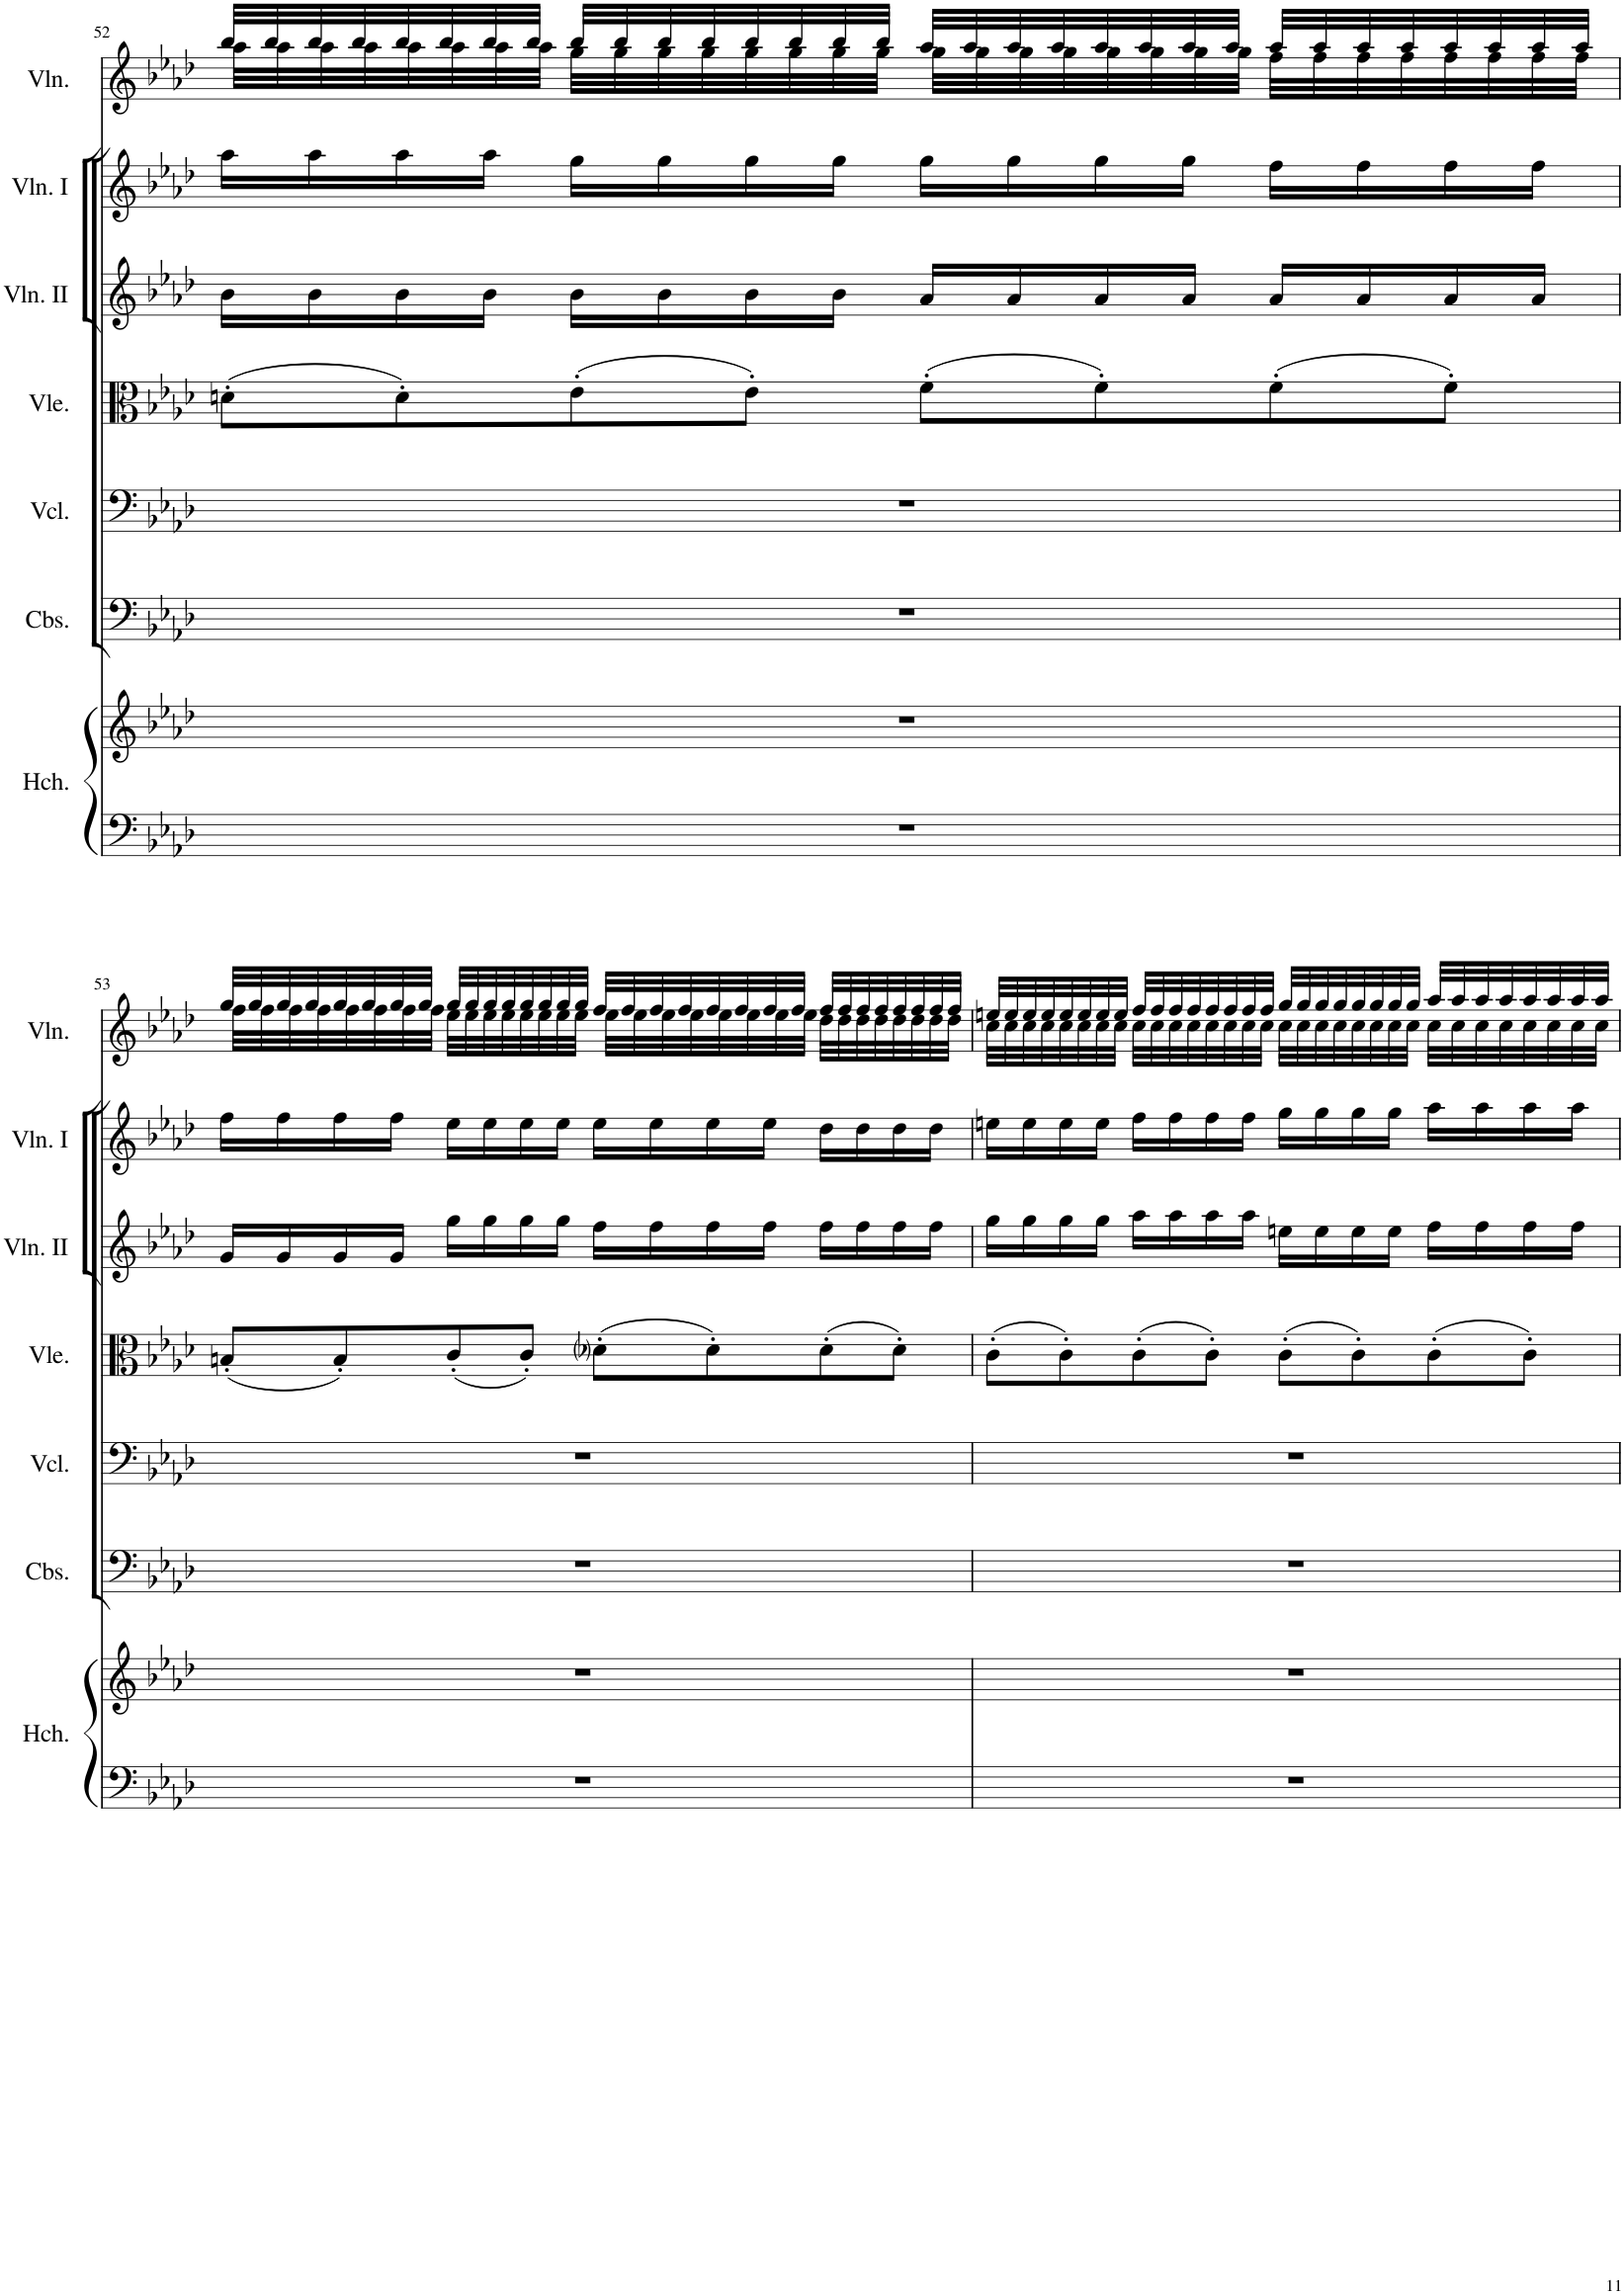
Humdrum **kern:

**kern	**kern	**kern	**kern	**kern	**kern	**kern	**kern
*part7	*part7	*part6	*part5	*part4	*part3	*part2	*part1
*staff8	*staff7	*staff6	*staff5	*staff4	*staff3	*staff2	*staff1
*I"Organ or Harpsichord	*	*I"Contrabassi	*I"Violoncelli	*I"Viole	*I"Violino II	*I"Violino I	*I"Violino principale
*I'Hch.	*	*I'Cbs.	*I'Vcl.	*I'Vle.	*I'Vln. II	*I'Vln. I	*I'Vln.
!!LO:PB:g=z
*clefF4	*clefG2	*clefF4	*clefF4	*clefC3	*clefG2	*clefG2	*clefG2
*	*	*Trd7c12	*	*	*	*	*
*k[b-e-a-d-]	*k[b-e-a-d-]	*k[b-e-a-d-]	*k[b-e-a-d-]	*k[b-e-a-d-]	*k[b-e-a-d-]	*k[b-e-a-d-]	*k[b-e-a-d-]
*M4/4	*M4/4	*M4/4	*M4/4	*M4/4	*M4/4	*M4/4	*M4/4
*met(c)	*met(c)	*met(c)	*met(c)	*met(c)	*met(c)	*met(c)	*met(c)
=52	=52	=52	=52	=52	=52	=52	=52
*	*	*	*	*	*	*	*^
1r	1r	1r	1r	(8dn'\L	16b-\LL	16aa-\LL	32bb-/LLL	32aa-\LLL
.	.	.	.	.	.	.	32bb-/	32aa-\
.	.	.	.	.	16b-\	16aa-\	32bb-/	32aa-\
.	.	.	.	.	.	.	32bb-/	32aa-\
.	.	.	.	8d'\)	16b-\	16aa-\	32bb-/	32aa-\
.	.	.	.	.	.	.	32bb-/	32aa-\
.	.	.	.	.	16b-\JJ	16aa-\JJ	32bb-/	32aa-\
.	.	.	.	.	.	.	32bb-/JJJ	32aa-\JJJ
.	.	.	.	(8e-'\	16b-\LL	16gg\LL	32bb-/LLL	32gg\LLL
.	.	.	.	.	.	.	32bb-/	32gg\
.	.	.	.	.	16b-\	16gg\	32bb-/	32gg\
.	.	.	.	.	.	.	32bb-/	32gg\
.	.	.	.	8e-'\J)	16b-\	16gg\	32bb-/	32gg\
.	.	.	.	.	.	.	32bb-/	32gg\
.	.	.	.	.	16b-\JJ	16gg\JJ	32bb-/	32gg\
.	.	.	.	.	.	.	32bb-/JJJ	32gg\JJJ
.	.	.	.	(8f'\L	16a-/LL	16gg\LL	32aa-/LLL	32gg\LLL
.	.	.	.	.	.	.	32aa-/	32gg\
.	.	.	.	.	16a-/	16gg\	32aa-/	32gg\
.	.	.	.	.	.	.	32aa-/	32gg\
.	.	.	.	8f'\)	16a-/	16gg\	32aa-/	32gg\
.	.	.	.	.	.	.	32aa-/	32gg\
.	.	.	.	.	16a-/JJ	16gg\JJ	32aa-/	32gg\
.	.	.	.	.	.	.	32aa-/JJJ	32gg\JJJ
.	.	.	.	(8f'\	16a-/LL	16ff\LL	32aa-/LLL	32ff\LLL
.	.	.	.	.	.	.	32aa-/	32ff\
.	.	.	.	.	16a-/	16ff\	32aa-/	32ff\
.	.	.	.	.	.	.	32aa-/	32ff\
.	.	.	.	8f'\J)	16a-/	16ff\	32aa-/	32ff\
.	.	.	.	.	.	.	32aa-/	32ff\
.	.	.	.	.	16a-/JJ	16ff\JJ	32aa-/	32ff\
.	.	.	.	.	.	.	32aa-/JJJ	32ff\JJJ
!!LO:LB:g=z	!!
=53	=53	=53	=53	=53	=53	=53	=53	=53
1r	1r	1r	1r	(8Bn'/L	16g/LL	16ff\LL	32gg/LLL	32ff\LLL
.	.	.	.	.	.	.	32gg/	32ff\
.	.	.	.	.	16g/	16ff\	32gg/	32ff\
.	.	.	.	.	.	.	32gg/	32ff\
.	.	.	.	8B'/)	16g/	16ff\	32gg/	32ff\
.	.	.	.	.	.	.	32gg/	32ff\
.	.	.	.	.	16g/JJ	16ff\JJ	32gg/	32ff\
.	.	.	.	.	.	.	32gg/JJJ	32ff\JJJ
.	.	.	.	(8c'/	16gg\LL	16ee-\LL	32gg/LLL	32ee-\LLL
.	.	.	.	.	.	.	32gg/	32ee-\
.	.	.	.	.	16gg\	16ee-\	32gg/	32ee-\
.	.	.	.	.	.	.	32gg/	32ee-\
.	.	.	.	8c'/J)	16gg\	16ee-\	32gg/	32ee-\
.	.	.	.	.	.	.	32gg/	32ee-\
.	.	.	.	.	16gg\JJ	16ee-\JJ	32gg/	32ee-\
.	.	.	.	.	.	.	32gg/JJJ	32ee-\JJJ
.	.	.	.	(8d-i'\L	16ff\LL	16ee-\LL	32ff/LLL	32ee-\LLL
.	.	.	.	.	.	.	32ff/	32ee-\
.	.	.	.	.	16ff\	16ee-\	32ff/	32ee-\
.	.	.	.	.	.	.	32ff/	32ee-\
.	.	.	.	8d-'\)	16ff\	16ee-\	32ff/	32ee-\
.	.	.	.	.	.	.	32ff/	32ee-\
.	.	.	.	.	16ff\JJ	16ee-\JJ	32ff/	32ee-\
.	.	.	.	.	.	.	32ff/JJJ	32ee-\JJJ
.	.	.	.	(8d-'\	16ff\LL	16dd-\LL	32ff/LLL	32dd-\LLL
.	.	.	.	.	.	.	32ff/	32dd-\
.	.	.	.	.	16ff\	16dd-\	32ff/	32dd-\
.	.	.	.	.	.	.	32ff/	32dd-\
.	.	.	.	8d-'\J)	16ff\	16dd-\	32ff/	32dd-\
.	.	.	.	.	.	.	32ff/	32dd-\
.	.	.	.	.	16ff\JJ	16dd-\JJ	32ff/	32dd-\
.	.	.	.	.	.	.	32ff/JJJ	32dd-\JJJ
=54	=54	=54	=54	=54	=54	=54	=54	=54
1r	1r	1r	1r	(8c'\L	16gg\LL	16een\LL	32een/LLL	32cc\LLL
.	.	.	.	.	.	.	32ee/	32cc\
.	.	.	.	.	16gg\	16ee\	32ee/	32cc\
.	.	.	.	.	.	.	32ee/	32cc\
.	.	.	.	8c'\)	16gg\	16ee\	32ee/	32cc\
.	.	.	.	.	.	.	32ee/	32cc\
.	.	.	.	.	16gg\JJ	16ee\JJ	32ee/	32cc\
.	.	.	.	.	.	.	32ee/JJJ	32cc\JJJ
.	.	.	.	(8c'\	16aa-\LL	16ff\LL	32ff/LLL	32cc\LLL
.	.	.	.	.	.	.	32ff/	32cc\
.	.	.	.	.	16aa-\	16ff\	32ff/	32cc\
.	.	.	.	.	.	.	32ff/	32cc\
.	.	.	.	8c'\J)	16aa-\	16ff\	32ff/	32cc\
.	.	.	.	.	.	.	32ff/	32cc\
.	.	.	.	.	16aa-\JJ	16ff\JJ	32ff/	32cc\
.	.	.	.	.	.	.	32ff/JJJ	32cc\JJJ
.	.	.	.	(8c'\L	16een\LL	16gg\LL	32gg/LLL	32cc\LLL
.	.	.	.	.	.	.	32gg/	32cc\
.	.	.	.	.	16ee\	16gg\	32gg/	32cc\
.	.	.	.	.	.	.	32gg/	32cc\
.	.	.	.	8c'\)	16ee\	16gg\	32gg/	32cc\
.	.	.	.	.	.	.	32gg/	32cc\
.	.	.	.	.	16ee\JJ	16gg\JJ	32gg/	32cc\
.	.	.	.	.	.	.	32gg/JJJ	32cc\JJJ
.	.	.	.	(8c'\	16ff\LL	16aa-\LL	32aa-/LLL	32cc\LLL
.	.	.	.	.	.	.	32aa-/	32cc\
.	.	.	.	.	16ff\	16aa-\	32aa-/	32cc\
.	.	.	.	.	.	.	32aa-/	32cc\
.	.	.	.	8c'\J)	16ff\	16aa-\	32aa-/	32cc\
.	.	.	.	.	.	.	32aa-/	32cc\
.	.	.	.	.	16ff\JJ	16aa-\JJ	32aa-/	32cc\
.	.	.	.	.	.	.	32aa-/JJJ	32cc\JJJ
*	*	*	*	*	*	*	*v	*v
=	=	=	=	=	=	=	=
*-	*-	*-	*-	*-	*-	*-	*-
